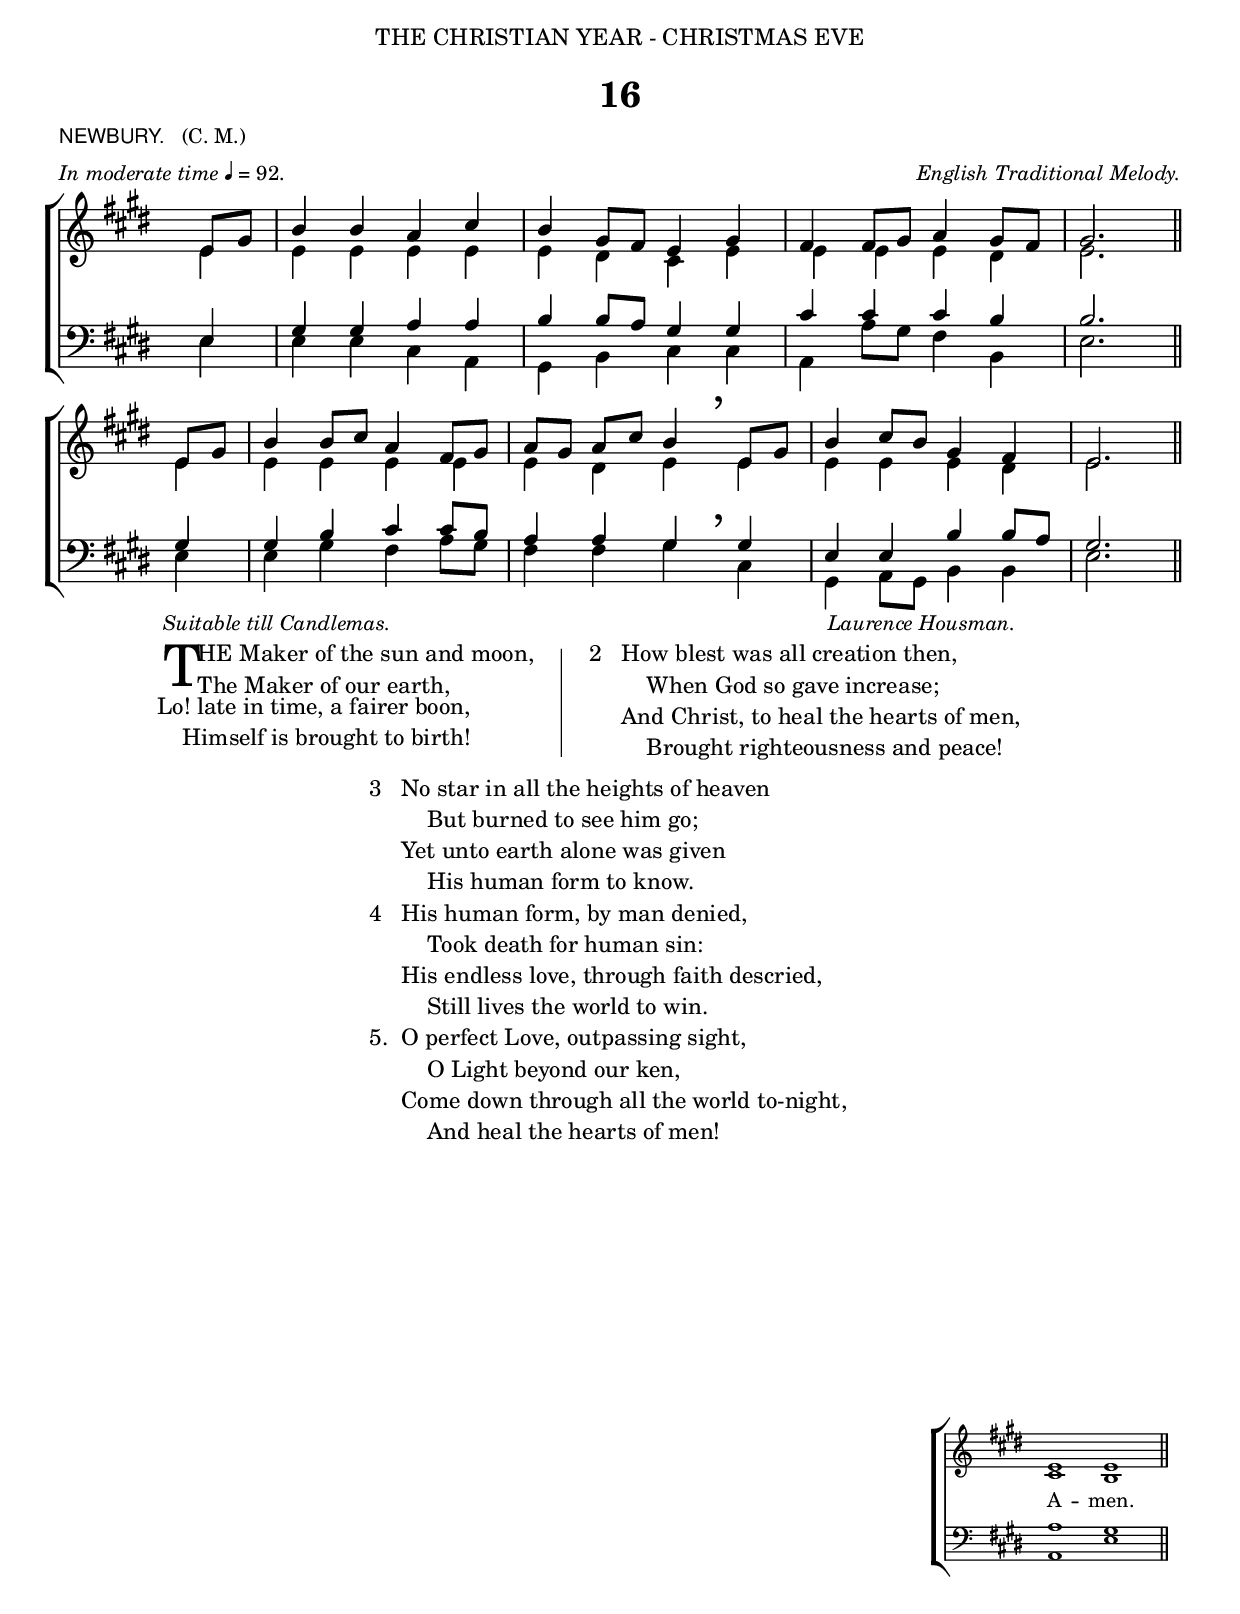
%%%053.png
%%%Hymn 16 NEWBURY "The Maker of the sun and moon"
%%%version 3

\version "2.10"

\header {
dedication = \markup { \center-align { "THE CHRISTIAN YEAR - CHRISTMAS EVE" \hspace #0.1 }}
title = "16"
poet = \markup { \sans \small {"NEWBURY."} \hspace #1 \roman \small {"(C. M.)"} }
meter = \markup { \small { \italic {In moderate time} \fontsize #-5 \general-align #Y #DOWN \note #"4" #1 = 92.} }
arranger =  \markup { \italic \small {English Traditional Melody.}}
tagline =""
}

global = {
\key e \major
\time 4/4
\set Staff.midiInstrument = "church organ"
}

%% Macro for generating two augmentation dots for a notehead. 
%% When dotted notes from two vocal parts share a single notehead, 
%% Lilypond only inserts a single dot. In the image, two dots are used. 
%% This macro generates the two dots by replacing the normal dot glyph 
%% with a new glyph comprising a column of 2 dots one above the other.

augdots = { 
  \once \override Voice.Dots #'stencil = #ly:text-interface::print 
  \once \override Voice.Dots #'text = \markup {  \hspace #0 \raise #1 
                                                 \line { \translate #(cons -0.2 0) 
                                                 \override #'(baseline-skip . 1 )  
                                                    \column { 
                                                      \musicglyph #"dots.dot" 
                                                      \musicglyph #"dots.dot" } } }
 }

%%generates the breathmarks above barlines
breathmark = {	
	      \override Score.RehearsalMark #'break-visibility = #begin-of-line-invisible 
	      \override Score.RehearsalMark #'Y-offset = #'4.0 
	      \override Score.RehearsalMark #'X-offset = #'-0.5
	      \mark \markup { \fontsize #4 ","}
}

%%end of macro definition




singleBar = { \bar "|" }
doubleBar = { \bar "||" }

soprano = \relative c' { 
\cadenzaOn \partial 4 e8[ gis8] \singleBar b4 b4 a4 cis4 \singleBar b4 gis8[ fis8] e4 gis4 \singleBar fis4 fis8[ gis8] a4 gis8[ fis8] \singleBar gis2. \doubleBar \break
\partial 4 e8[ gis8] \bar "|" b4 b8[ cis8] a4 fis8[ gis8] \bar "|" a8[ gis8] a8[ cis8] b4 \breathmark e,8[ gis8] \bar "|" b4 

cis8[ b8] gis4 fis4 \bar "|" e2. \bar "||"  \break \cadenzaOff
}
alto = \relative c' { 
\partial 4 e4 \bar "|" e4 e4 e4 e4 \bar "|" e4 dis4 cis4 e4 \bar "|" e4 e4 e4 dis4 \bar "|" e2. \bar "||" \break
\partial 4 e4 \bar "|" e4 e4 e4 e4 \bar "|" e4 dis4 e4 e4 \bar "|" e4 e4 e4 dis4 \bar "|" \augdots e2. \bar "||"  \break
}
tenor = \relative c { 
\partial 4 e4 \bar "|" gis4 gis4 a4 a4 \bar "|" b4 b8[ a8] gis4 gis4 \bar "|" cis4 cis4 cis4 b4 \bar "|" b2. \bar "||" \break
\partial 4 gis4 \bar "|" gis4 b4 cis4 cis8[ b8] \bar "|" a4 a4 gis4 gis4 \bar "|" e4 e4 b'4 b8[ a8] \bar "|" gis2. \bar "||" \break 
}
bass = \relative c { 
\partial 4 e4 \bar "|" e4 e4 cis4 a4 \bar "|" gis4 b4 cis4 cis4 \bar "|" a4 a'8[ gis8] fis4 b,4 \bar "|" e2. \bar "||" \break
\partial 4 e4 \bar "|" e4 gis4 fis4 a8[ gis8] \bar "|" fis4 fis4 gis4 cis,4 \bar "|" gis4 a8[ gis8] b4 b4 \bar "|"e2. \bar "||" \break
}

#(ly:set-option 'point-and-click #f)

\paper {
 #(set-paper-size "a4")
 between-system-padding = 2\mm
 before-title-space = 0\mm
 after-title-space = 1.5\mm
 top-margin = 3\mm
 bottom-margin = 5\mm
 print-page-number = ##f
 between-system-space = #0
 ragged-last-bottom = ##t
 ragged-bottom = ##t
}

\score {
<< 
\new ChoirStaff <<
\new Staff = women <<
\new Voice =
"sopranos" { \voiceOne << \global \soprano >> }
\new Voice =
"altos" { \voiceTwo << \global \alto >> }
                   >>
\new Staff = men <<
\clef bass
\new Voice =
"tenors" { \voiceOne <<\global \tenor >> }
\new Voice =
"basses" { \voiceTwo <<\global \bass >> }
                 >>
               >>
>>

\layout { indent=0
\context { \Score
           \remove "Bar_number_engraver" }
\context { \Staff
           \override TimeSignature #'transparent = ##t }
\context { \Score \remove "Mark_engraver" }
\context { \Staff \consists "Mark_engraver" }
}

\midi { \context { \Score 
                   tempoWholesPerMinute = #(ly:make-moment 92 4)
                 }
      }
}

\markup {   \hspace #10  %% use \hspace or \halign to centre the 3-column group
  \line { %% Master Line - of 3 page columns 
    \column { %%start page column 1
			    
    \line { \italic \small "Suitable till Candlemas." }
			    
    \column { %% stanza 1 is a column of 2 lines. Redundant if only 1 stanza
      \line { \column { \lower #2.4 \fontsize #8 "T" }   %%Drop Cap goes here
              \hspace #-1    %% adjust this if other letters are too far from Drop Cap
              \column  { \raise #0.0 "HE Maker of the sun and moon," "The Maker of our earth," } }          
			       
      \line {  \hspace #-0.6  %%adjust hspace until this line left edge is flush with Drop Cap
               \lower  #1.56  %%adjust this until the line spacing looks right
	       \column {   
		  "Lo! late in time, a fairer boon,"
		  "    Himself is brought to birth!" }	}
			       
             } %% finish stanza 1 column
	} %%finish page column 1
		           
      \hspace #2 %%adds horizontal space columns 1 and 2   
			   
      \column { \filled-box #'(0.0 . 0.1) #'( -12.2 . -1.8) #0 }    %%Column 2. This is the line
			   
      \hspace #2 %%adds horizontal space between columns 2 and 3
			   
      \column { %%start column 3
      
      \line { \hspace #23 \italic \small "Laurence Housman." } 
	
       \line {  "2  "
               \column { "How blest was all creation then,"
                         "    When God so gave increase;"
                         "And Christ, to heal the hearts of men,"
                         "    Brought righteousness and peace!" }
				 }
	} %% end column 3 
    } % end master line			
} %% end markup			

 
\markup {
          \halign #-2.3
          \column {
          \hspace #0.5
          \line { "3  " \column { "No star in all the heights of heaven"
                                 "    But burned to see him go;"
                                 "Yet unto earth alone was given"
                                 "    His human form to know." }
                               }
         \hspace #0.5
         \line { "4  " \column { "His human form, by man denied,"
                                "    Took death for human sin:"
	                        "His endless love, through faith descried,"
                                "    Still lives the world to win." }
                              }
         \hspace #0.5
         \line { "5. " \column { "O perfect Love, outpassing sight,"
                                "    O Light beyond our ken,"
                                "Come down through all the world to-night,"
                                "    And heal the hearts of men!" }
               }
             }
        }

%% Amen score block
\score{
		
	
 \new ChoirStaff
 <<
 \context Staff = upper \with { fontSize = #-3  \override StaffSymbol #'staff-space = #(magstep -2) }  
                      << 
 \context Voice = "sopranos" { \relative c' {        
	                           \overrideProperty #"Score.NonMusicalPaperColumn"
                                                #'line-break-system-details #'((Y-offset . 135)
                                                        (alignment-offsets . (0 -5.8 -9.6)))
                                                    \global \time 2/1 \voiceOne  e1 e1 \bar "||" }}
	\context Voice = "altos" { \relative c' {   \global \time 2/1 \voiceTwo cis1 b1 \bar "||" }}
	 		>>
			 
	\context Lyrics \lyricsto "altos" { \override LyricText #'font-size = #-1  A -- men. }
	
	\context Staff = lower \with { fontSize = #-3  \override StaffSymbol #'staff-space = #(magstep -2) } 
	                 <<
	\context Voice = "tenors" { \relative c {  \global \clef bass \time 2/1 \voiceThree a'1 gis1 \bar "||" }}
	\context Voice = "basses" { \relative c {  \global \clef bass \time 2/1 \voiceFour a1 e'1 \bar "||" }}
			 >> 
 >>			 
\header { breakbefore = ##f piece = " " opus = " " }

\layout { 
	ragged-right = ##t
         indent = 15\cm
	\context { \Staff \remove Time_signature_engraver }

 }
\midi { \context { \Score tempoWholesPerMinute = #(ly:make-moment 92 4) }
      }
}
